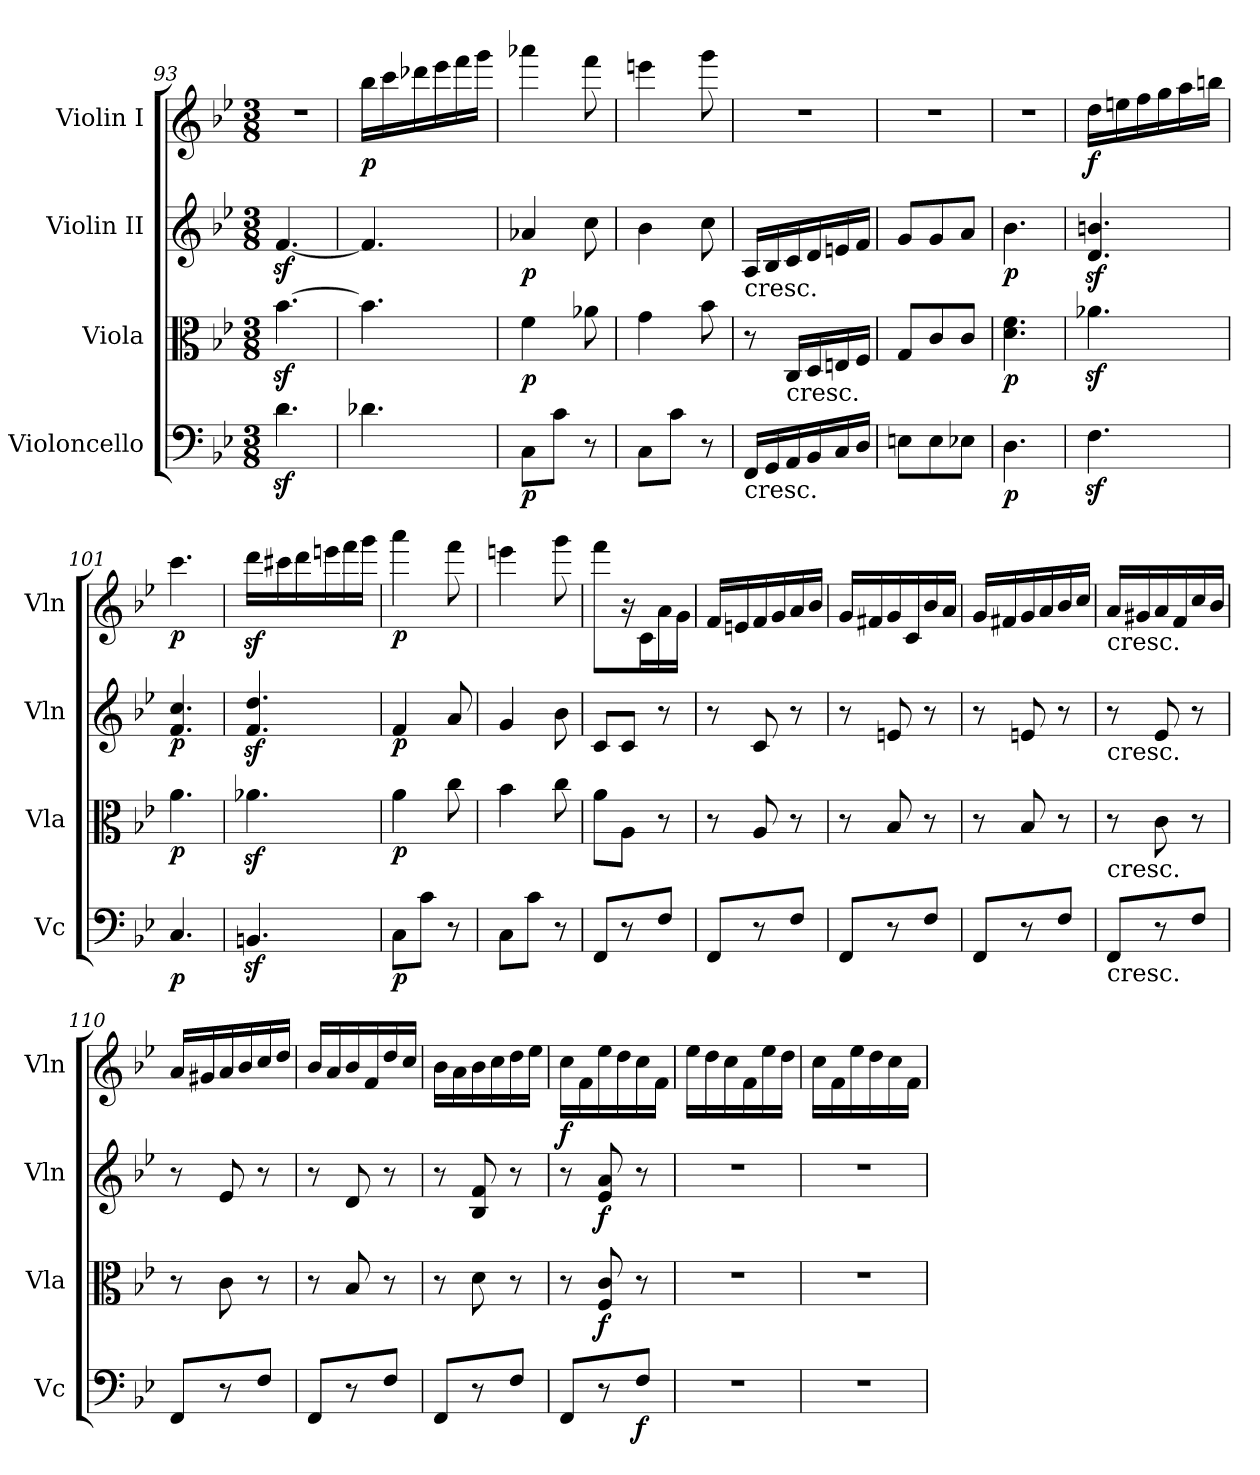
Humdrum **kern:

**kern	**dynam	**kern	**dynam	**kern	**dynam	**kern	**dynam
*part4	*part4	*part3	*part3	*part2	*part2	*part1	*part1
*staff4	*staff4	*staff3	*staff3	*staff2	*staff2	*staff1	*staff1
*I"Violoncello	*	*I"Viola	*	*I"Violin II	*	*I"Violin I	*
*I'Vc	*	*I'Vla	*	*I'Vln	*	*I'Vln	*
*clefF4	*	*clefC3	*	*clefG2	*	*clefG2	*
*k[b-e-]	*	*k[b-e-]	*	*k[b-e-]	*	*k[b-e-]	*
*M3/8	*	*M3/8	*	*M3/8	*	*M3/8	*
=93	=93	=93	=93	=93	=93	=93	=93
4.dz<\	.	[4.b-z<\	.	[4.fz</	.	4.r	.
!!LO:PB:g=z
=94	=94	=94	=94	=94	=94	=94	=94
!	!	!	!	!	!	!	!LO:DY:b
4.d-X\	.	4.b-\]	.	4.f/]	.	16bb-\LL	p
.	.	.	.	.	.	16ccc\	.
.	.	.	.	.	.	16ddd-X\	.
.	.	.	.	.	.	16eee-\	.
.	.	.	.	.	.	16fff\	.
.	.	.	.	.	.	16ggg\JJ	.
=95	=95	=95	=95	=95	=95	=95	=95
!	!LO:DY:b	!	!LO:DY:b	!	!LO:DY:b	!	!
8C\L	p	4f\	p	4a-X/	p	4aaa-X\	.
8c\J	.	.	.	.	.	.	.
8r	.	8a-X\	.	8cc\	.	8fff\	.
=96	=96	=96	=96	=96	=96	=96	=96
8C\L	.	4g\	.	4b-\	.	4eeen\	.
8c\J	.	.	.	.	.	.	.
8r	.	8b-\	.	8cc\	.	8ggg\	.
=97	=97	=97	=97	=97	=97	=97	=97
!	!	!	!	!LO:TX:b:t=cresc.	!	!	!
!LO:TX:b:t=cresc.	!	!	!	!	!	!	!
16FF/LL	.	8r	.	16A/LL	.	4.r	.
16GG/	.	.	.	16B-/	.	.	.
!	!	!LO:TX:b:t=cresc.	!	!	!	!	!
16AA/	.	16C/LL	.	16c/	.	.	.
16BB-/	.	16D/	.	16d/	.	.	.
16C/	.	16En/	.	16en/	.	.	.
16D/JJ	.	16F/JJ	.	16f/JJ	.	.	.
=98	=98	=98	=98	=98	=98	=98	=98
8En\L	.	8G/L	.	8g/L	.	4.r	.
8E\	.	8c/	.	8g/	.	.	.
8E-X\J	.	8c/J	.	8a/J	.	.	.
=99	=99	=99	=99	=99	=99	=99	=99
!	!LO:DY:b	!	!LO:DY:b	!	!LO:DY:b	!	!
4.D\	p	4.d\ 4.f\	p	4.b-\	p	4.r	.
=100	=100	=100	=100	=100	=100	=100	=100
!	!	!	!	!	!	!	!LO:DY:b
4.Fz<\	.	4.a-Xz<\	.	4.d/z< 4.bn/z<	.	16dd\LL	f
.	.	.	.	.	.	16een\	.
.	.	.	.	.	.	16ff\	.
.	.	.	.	.	.	16gg\	.
.	.	.	.	.	.	16aa\	.
.	.	.	.	.	.	16bbn\JJ	.
!!LO:PB:g=z
=101	=101	=101	=101	=101	=101	=101	=101
!	!LO:DY:b	!	!LO:DY:b	!	!LO:DY:b	!	!LO:DY:b
4.C/	p	4.a\	p	4.f/ 4.cc/	p	4.ccc\	p
=102	=102	=102	=102	=102	=102	=102	=102
4.BBnz</	.	4.a-Xz<\	.	4.f/z< 4.dd/z<	.	16dddz<\LL	.
.	.	.	.	.	.	16ccc#X\	.
.	.	.	.	.	.	16ddd\	.
.	.	.	.	.	.	16eeen\	.
.	.	.	.	.	.	16fff\	.
.	.	.	.	.	.	16ggg\JJ	.
=103	=103	=103	=103	=103	=103	=103	=103
!	!LO:DY:b	!	!LO:DY:b	!	!LO:DY:b	!	!LO:DY:b
8C\L	p	4a\	p	4f/	p	4aaa\	p
8c\J	.	.	.	.	.	.	.
8r	.	8cc\	.	8a/	.	8fff\	.
=104	=104	=104	=104	=104	=104	=104	=104
8C\L	.	4b-\	.	4g/	.	4eeen\	.
8c\J	.	.	.	.	.	.	.
8r	.	8cc\	.	8b-\	.	8ggg\	.
=105	=105	=105	=105	=105	=105	=105	=105
8FF/L	.	8a\L	.	8c/L	.	8fff\L	.
8r	.	8A\J	.	8c/J	.	16r	.
.	.	.	.	.	.	16c\L	.
8F/J	.	8r	.	8r	.	16a\	.
.	.	.	.	.	.	16g\JJ	.
=106	=106	=106	=106	=106	=106	=106	=106
8FF/L	.	8r	.	8r	.	16f/LL	.
.	.	.	.	.	.	16en/	.
8r	.	8A/	.	8c/	.	16f/	.
.	.	.	.	.	.	16g/	.
8F/J	.	8r	.	8r	.	16a/	.
.	.	.	.	.	.	16b-/JJ	.
=107	=107	=107	=107	=107	=107	=107	=107
8FF/L	.	8r	.	8r	.	16g/LL	.
.	.	.	.	.	.	16f#X/	.
8r	.	8B-/	.	8en/	.	16g/	.
.	.	.	.	.	.	16c/	.
8F/J	.	8r	.	8r	.	16b-/	.
.	.	.	.	.	.	16a/JJ	.
!!LO:LB:g=z
=108	=108	=108	=108	=108	=108	=108	=108
8FF/L	.	8r	.	8r	.	16g/LL	.
.	.	.	.	.	.	16f#X/	.
8r	.	8B-/	.	8en/	.	16g/	.
.	.	.	.	.	.	16a/	.
8F/J	.	8r	.	8r	.	16b-/	.
.	.	.	.	.	.	16cc/JJ	.
=109	=109	=109	=109	=109	=109	=109	=109
!	!	!	!	!	!	!LO:TX:b:t=cresc.	!
!	!	!	!	!LO:TX:b:t=cresc.	!	!	!
!	!	!LO:TX:b:t=cresc.	!	!	!	!	!
!LO:TX:b:t=cresc.	!	!	!	!	!	!	!
8FF/L	.	8r	.	8r	.	16a/LL	.
.	.	.	.	.	.	16g#X/	.
8r	.	8c\	.	8e-/	.	16a/	.
.	.	.	.	.	.	16f/	.
8F/J	.	8r	.	8r	.	16cc/	.
.	.	.	.	.	.	16b-/JJ	.
=110	=110	=110	=110	=110	=110	=110	=110
8FF/L	.	8r	.	8r	.	16a/LL	.
.	.	.	.	.	.	16g#X/	.
8r	.	8c\	.	8e-/	.	16a/	.
.	.	.	.	.	.	16b-/	.
8F/J	.	8r	.	8r	.	16cc/	.
.	.	.	.	.	.	16dd/JJ	.
=111	=111	=111	=111	=111	=111	=111	=111
8FF/L	.	8r	.	8r	.	16b-/LL	.
.	.	.	.	.	.	16a/	.
8r	.	8B-/	.	8d/	.	16b-/	.
.	.	.	.	.	.	16f/	.
8F/J	.	8r	.	8r	.	16dd/	.
.	.	.	.	.	.	16cc/JJ	.
=112	=112	=112	=112	=112	=112	=112	=112
8FF/L	.	8r	.	8r	.	16b-\LL	.
.	.	.	.	.	.	16a\	.
8r	.	8d\	.	8B-/ 8f/	.	16b-\	.
.	.	.	.	.	.	16cc\	.
8F/J	.	8r	.	8r	.	16dd\	.
.	.	.	.	.	.	16ee-\JJ	.
=113	=113	=113	=113	=113	=113	=113	=113
!	!	!	!	!	!	!	!LO:DY:b
8FF/L	.	8r	.	8r	.	16cc\LL	f
.	.	.	.	.	.	16f\	.
!	!	!	!LO:DY:b	!	!LO:DY:b	!	!
8r	.	8F/ 8c/	f	8e-/ 8a/	f	16ee-\	.
.	.	.	.	.	.	16dd\	.
!	!LO:DY:b	!	!	!	!	!	!
8F/J	f	8r	.	8r	.	16cc\	.
.	.	.	.	.	.	16f\JJ	.
!!LO:PB:g=z
=114	=114	=114	=114	=114	=114	=114	=114
4.r	.	4.r	.	4.r	.	16ee-\LL	.
.	.	.	.	.	.	16dd\	.
.	.	.	.	.	.	16cc\	.
.	.	.	.	.	.	16f\	.
.	.	.	.	.	.	16ee-\	.
.	.	.	.	.	.	16dd\JJ	.
=115	=115	=115	=115	=115	=115	=115	=115
4.r	.	4.r	.	4.r	.	16cc\LL	.
.	.	.	.	.	.	16f\	.
.	.	.	.	.	.	16ee-\	.
.	.	.	.	.	.	16dd\	.
.	.	.	.	.	.	16cc\	.
.	.	.	.	.	.	16f\JJ	.
=	=	=	=	=	=	=	=
*-	*-	*-	*-	*-	*-	*-	*-
